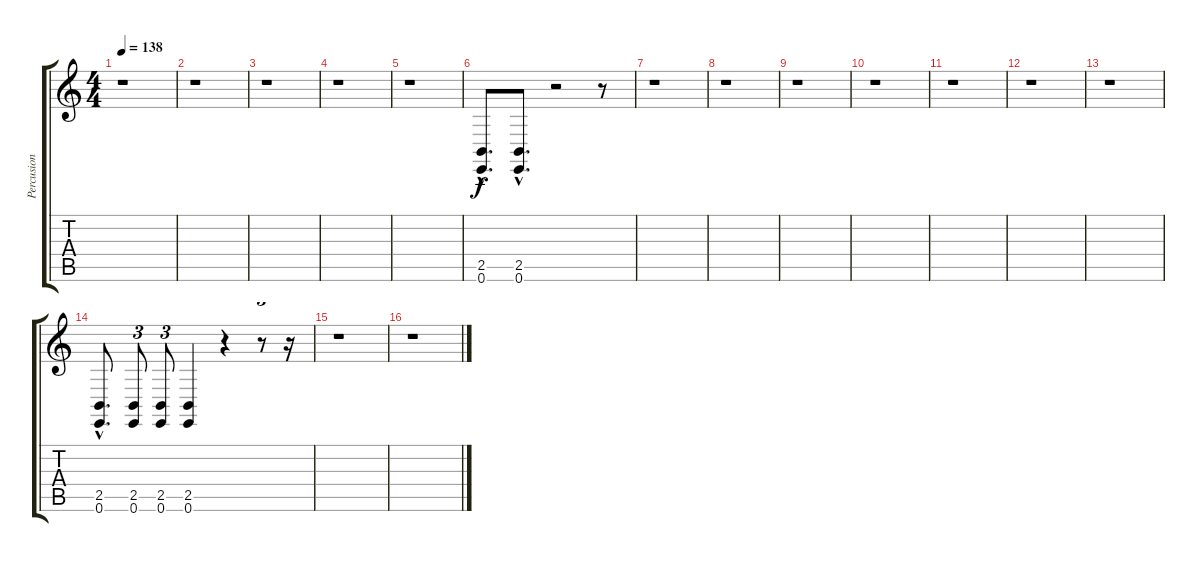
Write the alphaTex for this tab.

\track ("Percusion" "Percusion") {instrument timpani}
\staff {score tabs}
\tuning (E4 B3 G3 D3 A2 E2) {hide}
\ts (4 4)
\tempo 138
\clef g2
\ks c
r.1{dy f} |
r.1 |
r.1 |
r.1 |
r.1 |
(2.5{hac} 0.6{hac}).8{d} (2.5{hac} 0.6{hac}).8{d} r.2 r.8 |
r.1 |
r.1 |
r.1 |
r.1 |
r.1 |
r.1 |
r.1 |
(2.5{hac} 0.6{hac}).8{d} (2.5 0.6).8{tu (3 2)} (2.5 0.6).8{tu (3 2)} (2.5 0.6).4 r.4 r.8{tu (3 2)} r.16 |
r.1 |
r.1
